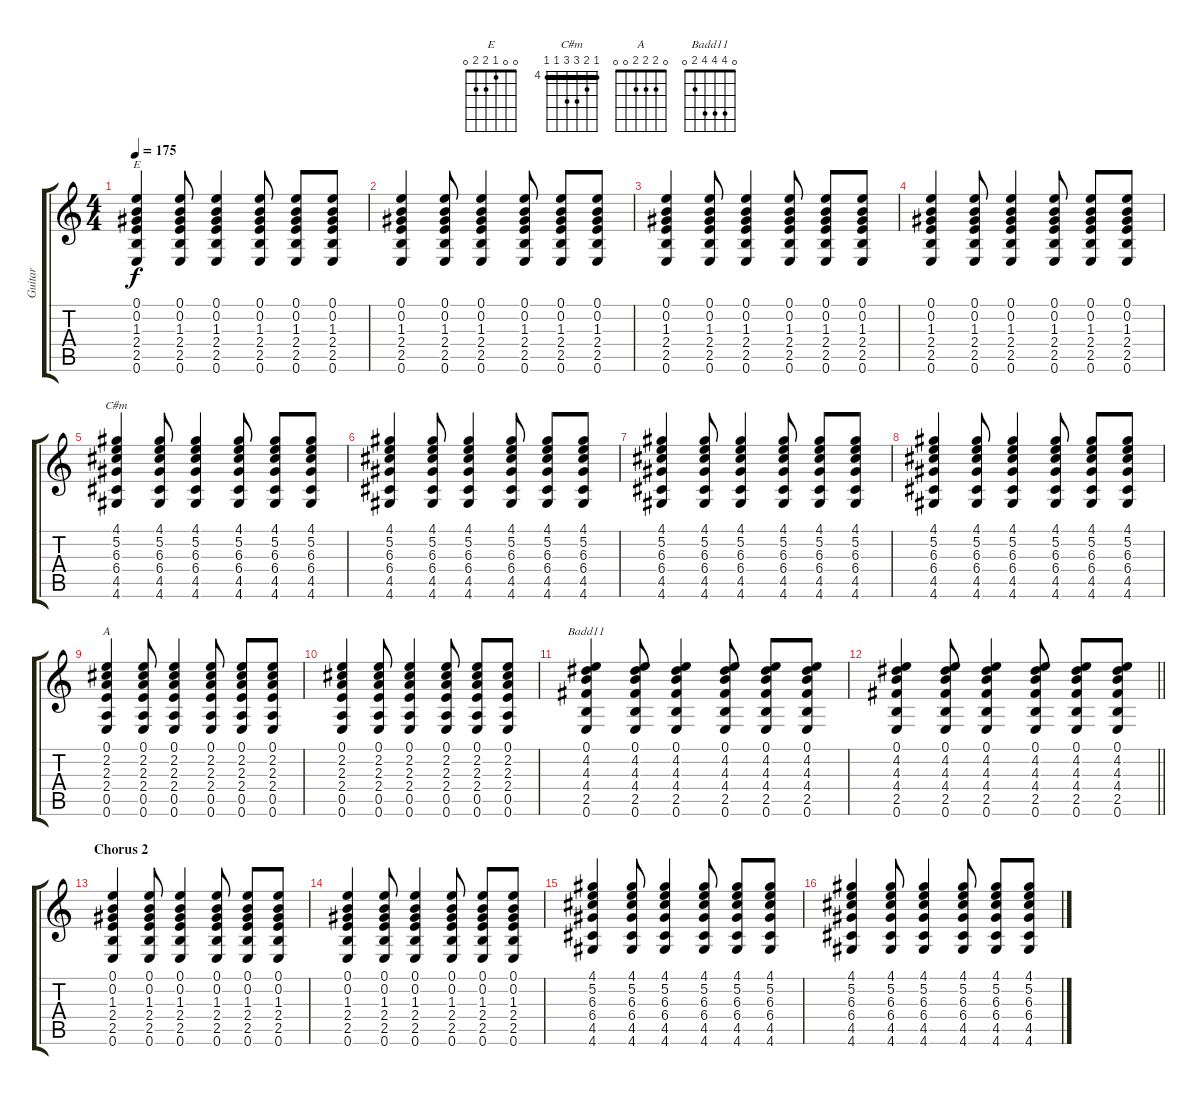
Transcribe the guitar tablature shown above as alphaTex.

\track ("Guitar" "Guitar") {instrument acousticguitarsteel}
\staff {score tabs}
\tuning (E4 B3 G3 D3 A2 E2) {hide}
\chord ("E" 0 0 1 2 2 0)
\chord ("C#m" 4 5 6 6 4 4) {firstfret 4 barre 4}
\chord ("A" 0 2 2 2 0 0)
\chord ("Badd11" 0 4 4 4 2 0)
\ts (4 4)
\tempo 175
\clef g2
\ks c
(0.1 0.2 1.3 2.4 2.5 0.6).4{ch "E" dy f} (0.1 0.2 1.3 2.4 2.5 0.6).8 (0.1 0.2 1.3 2.4 2.5 0.6).4 (0.1 0.2 1.3 2.4 2.5 0.6).8 (0.1 0.2 1.3 2.4 2.5 0.6).8 (0.1 0.2 1.3 2.4 2.5 0.6).8 |
(0.1 0.2 1.3 2.4 2.5 0.6).4 (0.1 0.2 1.3 2.4 2.5 0.6).8 (0.1 0.2 1.3 2.4 2.5 0.6).4 (0.1 0.2 1.3 2.4 2.5 0.6).8 (0.1 0.2 1.3 2.4 2.5 0.6).8 (0.1 0.2 1.3 2.4 2.5 0.6).8 |
(0.1 0.2 1.3 2.4 2.5 0.6).4 (0.1 0.2 1.3 2.4 2.5 0.6).8 (0.1 0.2 1.3 2.4 2.5 0.6).4 (0.1 0.2 1.3 2.4 2.5 0.6).8 (0.1 0.2 1.3 2.4 2.5 0.6).8 (0.1 0.2 1.3 2.4 2.5 0.6).8 |
(0.1 0.2 1.3 2.4 2.5 0.6).4 (0.1 0.2 1.3 2.4 2.5 0.6).8 (0.1 0.2 1.3 2.4 2.5 0.6).4 (0.1 0.2 1.3 2.4 2.5 0.6).8 (0.1 0.2 1.3 2.4 2.5 0.6).8 (0.1 0.2 1.3 2.4 2.5 0.6).8 |
(4.1 5.2 6.3 6.4 4.5 4.6).4{ch "C#m"} (4.1 5.2 6.3 6.4 4.5 4.6).8 (4.1 5.2 6.3 6.4 4.5 4.6).4 (4.1 5.2 6.3 6.4 4.5 4.6).8 (4.1 5.2 6.3 6.4 4.5 4.6).8 (4.1 5.2 6.3 6.4 4.5 4.6).8 |
(4.1 5.2 6.3 6.4 4.5 4.6).4 (4.1 5.2 6.3 6.4 4.5 4.6).8 (4.1 5.2 6.3 6.4 4.5 4.6).4 (4.1 5.2 6.3 6.4 4.5 4.6).8 (4.1 5.2 6.3 6.4 4.5 4.6).8 (4.1 5.2 6.3 6.4 4.5 4.6).8 |
(4.1 5.2 6.3 6.4 4.5 4.6).4 (4.1 5.2 6.3 6.4 4.5 4.6).8 (4.1 5.2 6.3 6.4 4.5 4.6).4 (4.1 5.2 6.3 6.4 4.5 4.6).8 (4.1 5.2 6.3 6.4 4.5 4.6).8 (4.1 5.2 6.3 6.4 4.5 4.6).8 |
(4.1 5.2 6.3 6.4 4.5 4.6).4 (4.1 5.2 6.3 6.4 4.5 4.6).8 (4.1 5.2 6.3 6.4 4.5 4.6).4 (4.1 5.2 6.3 6.4 4.5 4.6).8 (4.1 5.2 6.3 6.4 4.5 4.6).8 (4.1 5.2 6.3 6.4 4.5 4.6).8 |
(0.1 2.2 2.3 2.4 0.5 0.6).4{ch "A"} (0.1 2.2 2.3 2.4 0.5 0.6).8 (0.1 2.2 2.3 2.4 0.5 0.6).4 (0.1 2.2 2.3 2.4 0.5 0.6).8 (0.1 2.2 2.3 2.4 0.5 0.6).8 (0.1 2.2 2.3 2.4 0.5 0.6).8 |
(0.1 2.2 2.3 2.4 0.5 0.6).4 (0.1 2.2 2.3 2.4 0.5 0.6).8 (0.1 2.2 2.3 2.4 0.5 0.6).4 (0.1 2.2 2.3 2.4 0.5 0.6).8 (0.1 2.2 2.3 2.4 0.5 0.6).8 (0.1 2.2 2.3 2.4 0.5 0.6).8 |
(0.1 4.2 4.3 4.4 2.5 0.6).4{ch "Badd11"} (0.1 4.2 4.3 4.4 2.5 0.6).8 (0.1 4.2 4.3 4.4 2.5 0.6).4 (0.1 4.2 4.3 4.4 2.5 0.6).8 (0.1 4.2 4.3 4.4 2.5 0.6).8 (0.1 4.2 4.3 4.4 2.5 0.6).8 |
\barLineRight lightlight
(0.1 4.2 4.3 4.4 2.5 0.6).4 (0.1 4.2 4.3 4.4 2.5 0.6).8 (0.1 4.2 4.3 4.4 2.5 0.6).4 (0.1 4.2 4.3 4.4 2.5 0.6).8 (0.1 4.2 4.3 4.4 2.5 0.6).8 (0.1 4.2 4.3 4.4 2.5 0.6).8 |
\section ("" "Chorus 2")
(0.1 0.2 1.3 2.4 2.5 0.6).4 (0.1 0.2 1.3 2.4 2.5 0.6).8 (0.1 0.2 1.3 2.4 2.5 0.6).4 (0.1 0.2 1.3 2.4 2.5 0.6).8 (0.1 0.2 1.3 2.4 2.5 0.6).8 (0.1 0.2 1.3 2.4 2.5 0.6).8 |
(0.1 0.2 1.3 2.4 2.5 0.6).4 (0.1 0.2 1.3 2.4 2.5 0.6).8 (0.1 0.2 1.3 2.4 2.5 0.6).4 (0.1 0.2 1.3 2.4 2.5 0.6).8 (0.1 0.2 1.3 2.4 2.5 0.6).8 (0.1 0.2 1.3 2.4 2.5 0.6).8 |
(4.1 5.2 6.3 6.4 4.5 4.6).4 (4.1 5.2 6.3 6.4 4.5 4.6).8 (4.1 5.2 6.3 6.4 4.5 4.6).4 (4.1 5.2 6.3 6.4 4.5 4.6).8 (4.1 5.2 6.3 6.4 4.5 4.6).8 (4.1 5.2 6.3 6.4 4.5 4.6).8 |
(4.1 5.2 6.3 6.4 4.5 4.6).4 (4.1 5.2 6.3 6.4 4.5 4.6).8 (4.1 5.2 6.3 6.4 4.5 4.6).4 (4.1 5.2 6.3 6.4 4.5 4.6).8 (4.1 5.2 6.3 6.4 4.5 4.6).8 (4.1 5.2 6.3 6.4 4.5 4.6).8
